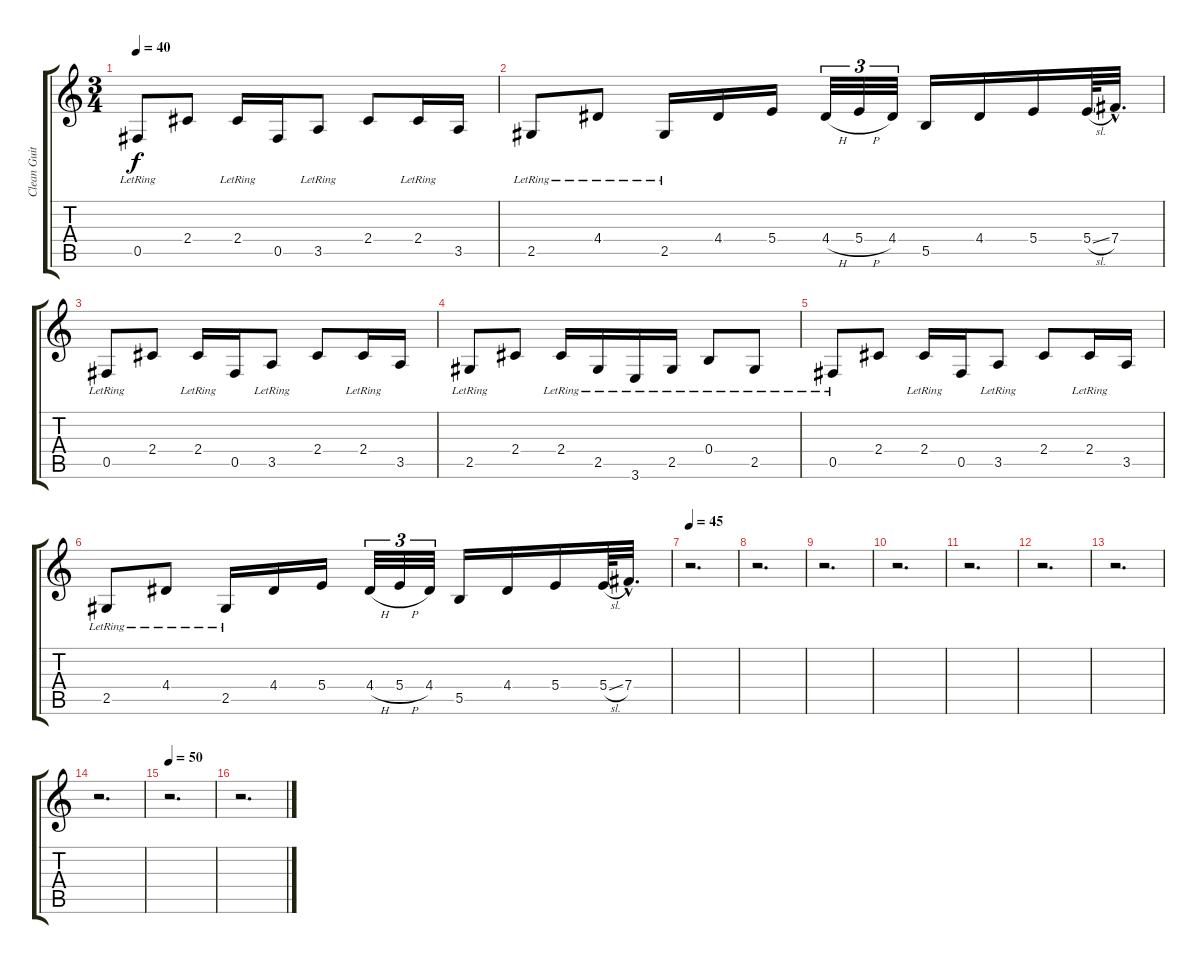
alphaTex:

\track ("Clean Guitar" "Clean Guit") {instrument electricguitarjazz}
\staff {score tabs}
\tuning (Db4 Ab3 E3 B2 Gb2 Db2) {hide}
\ts (3 4)
\tempo 40
\clef g2
\ks c
0.5{lr}.8{dy f} 2.4.8 2.4{lr}.16 0.5.16 3.5{lr}.8 2.4.8 2.4{lr}.16 3.5.16 |
2.5{lr}.8 4.4{lr}.8 2.5{lr}.16 4.4.16 5.4.16 4.4{h}.32{tu (3 2)} 5.4{h}.32{tu (3 2)} 4.4.32{tu (3 2)} 5.5.16 4.4.16 5.4.16 5.4{sl}.64 7.4{hac}.32{d} |
0.5{lr}.8 2.4.8 2.4{lr}.16 0.5.16 3.5{lr}.8 2.4.8 2.4{lr}.16 3.5.16 |
2.5{lr}.8 2.4.8 2.4{lr}.16 2.5{lr}.16 3.6{lr}.16 2.5{lr}.16 0.4{lr}.8 2.5{lr}.8 |
0.5{lr}.8 2.4.8 2.4{lr}.16 0.5.16 3.5{lr}.8 2.4.8 2.4{lr}.16 3.5.16 |
2.5{lr}.8 4.4{lr}.8 2.5{lr}.16 4.4.16 5.4.16 4.4{h}.32{tu (3 2)} 5.4{h}.32{tu (3 2)} 4.4.32{tu (3 2)} 5.5.16 4.4.16 5.4.16 5.4{sl}.64 7.4{hac}.32{d} |
\tempo 45
r.2{d} |
r.2{d} |
r.2{d} |
r.2{d} |
r.2{d} |
r.2{d} |
r.2{d} |
r.2{d} |
\tempo 50
r.2{d} |
r.2{d}
